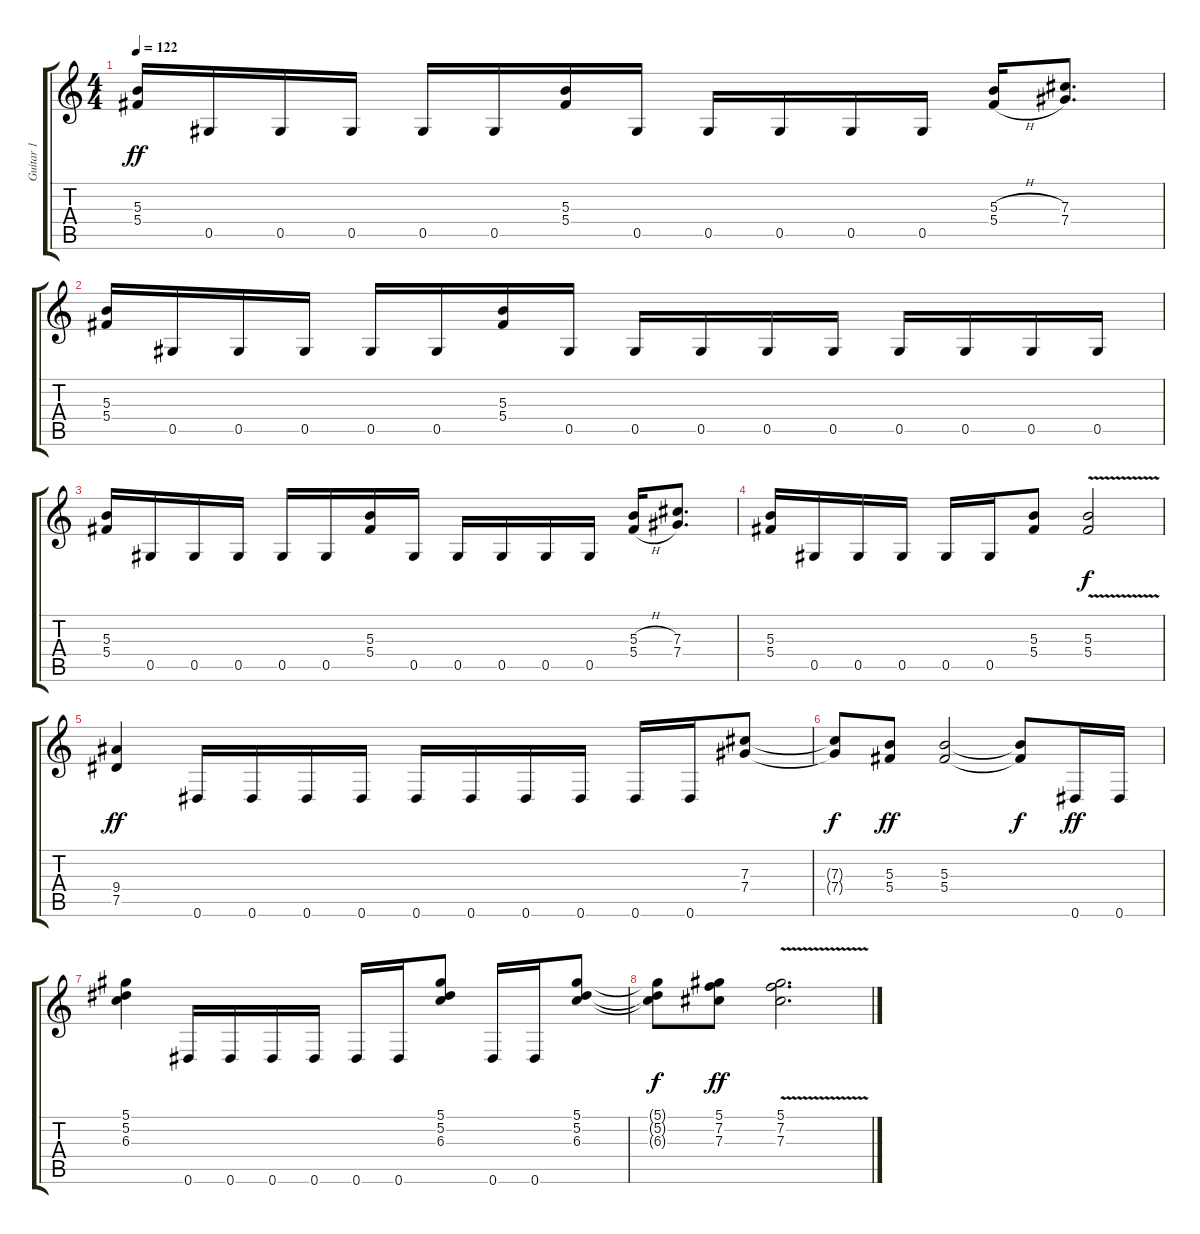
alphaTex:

\track ("Guitar 1" "Guitar 1") {instrument overdrivenguitar}
\staff {score tabs}
\tuning (Eb4 Bb3 Gb3 Db3 Ab2 Eb2) {hide}
\ts (4 4)
\tempo 122
\clef g2
\ks c
(5.3 5.4).16{dy ff} 0.5.16 0.5.16 0.5.16 0.5.16 0.5.16 (5.3 5.4).16 0.5.16 0.5.16 0.5.16 0.5.16 0.5.16 (5.3{h} 5.4{h}).16 (7.3 7.4).8{d} |
(5.3 5.4).16 0.5.16 0.5.16 0.5.16 0.5.16 0.5.16 (5.3 5.4).16 0.5.16 0.5.16 0.5.16 0.5.16 0.5.16 0.5.16 0.5.16 0.5.16 0.5.16 |
(5.3 5.4).16 0.5.16 0.5.16 0.5.16 0.5.16 0.5.16 (5.3 5.4).16 0.5.16 0.5.16 0.5.16 0.5.16 0.5.16 (5.3{h} 5.4{h}).16 (7.3 7.4).8{d} |
(5.3 5.4).16 0.5.16 0.5.16 0.5.16 0.5.16 0.5.16 (5.3 5.4).8 (5.3{v} 5.4).2{dy f} |
(9.4 7.5).4{dy ff} 0.6.16 0.6.16 0.6.16 0.6.16 0.6.16 0.6.16 0.6.16 0.6.16 0.6.16 0.6.16 (7.3 7.4).8 |
(7.3{t} 7.4{t}).8{dy f} (5.3 5.4).8{dy ff} (5.3 5.4).2 (5.3{t} 5.4{t}).8{dy f} 0.6.16{dy ff} 0.6.16 |
(5.1 5.2 6.3).4 0.6.16 0.6.16 0.6.16 0.6.16 0.6.16 0.6.16 (5.1 5.2 6.3).8 0.6.16 0.6.16 (5.1 5.2 6.3).8 |
(5.1{t} 5.2{t} 6.3{t}).8{dy f} (5.1 7.2 7.3).8{dy ff} (5.1{v} 7.2 7.3).2{d}
